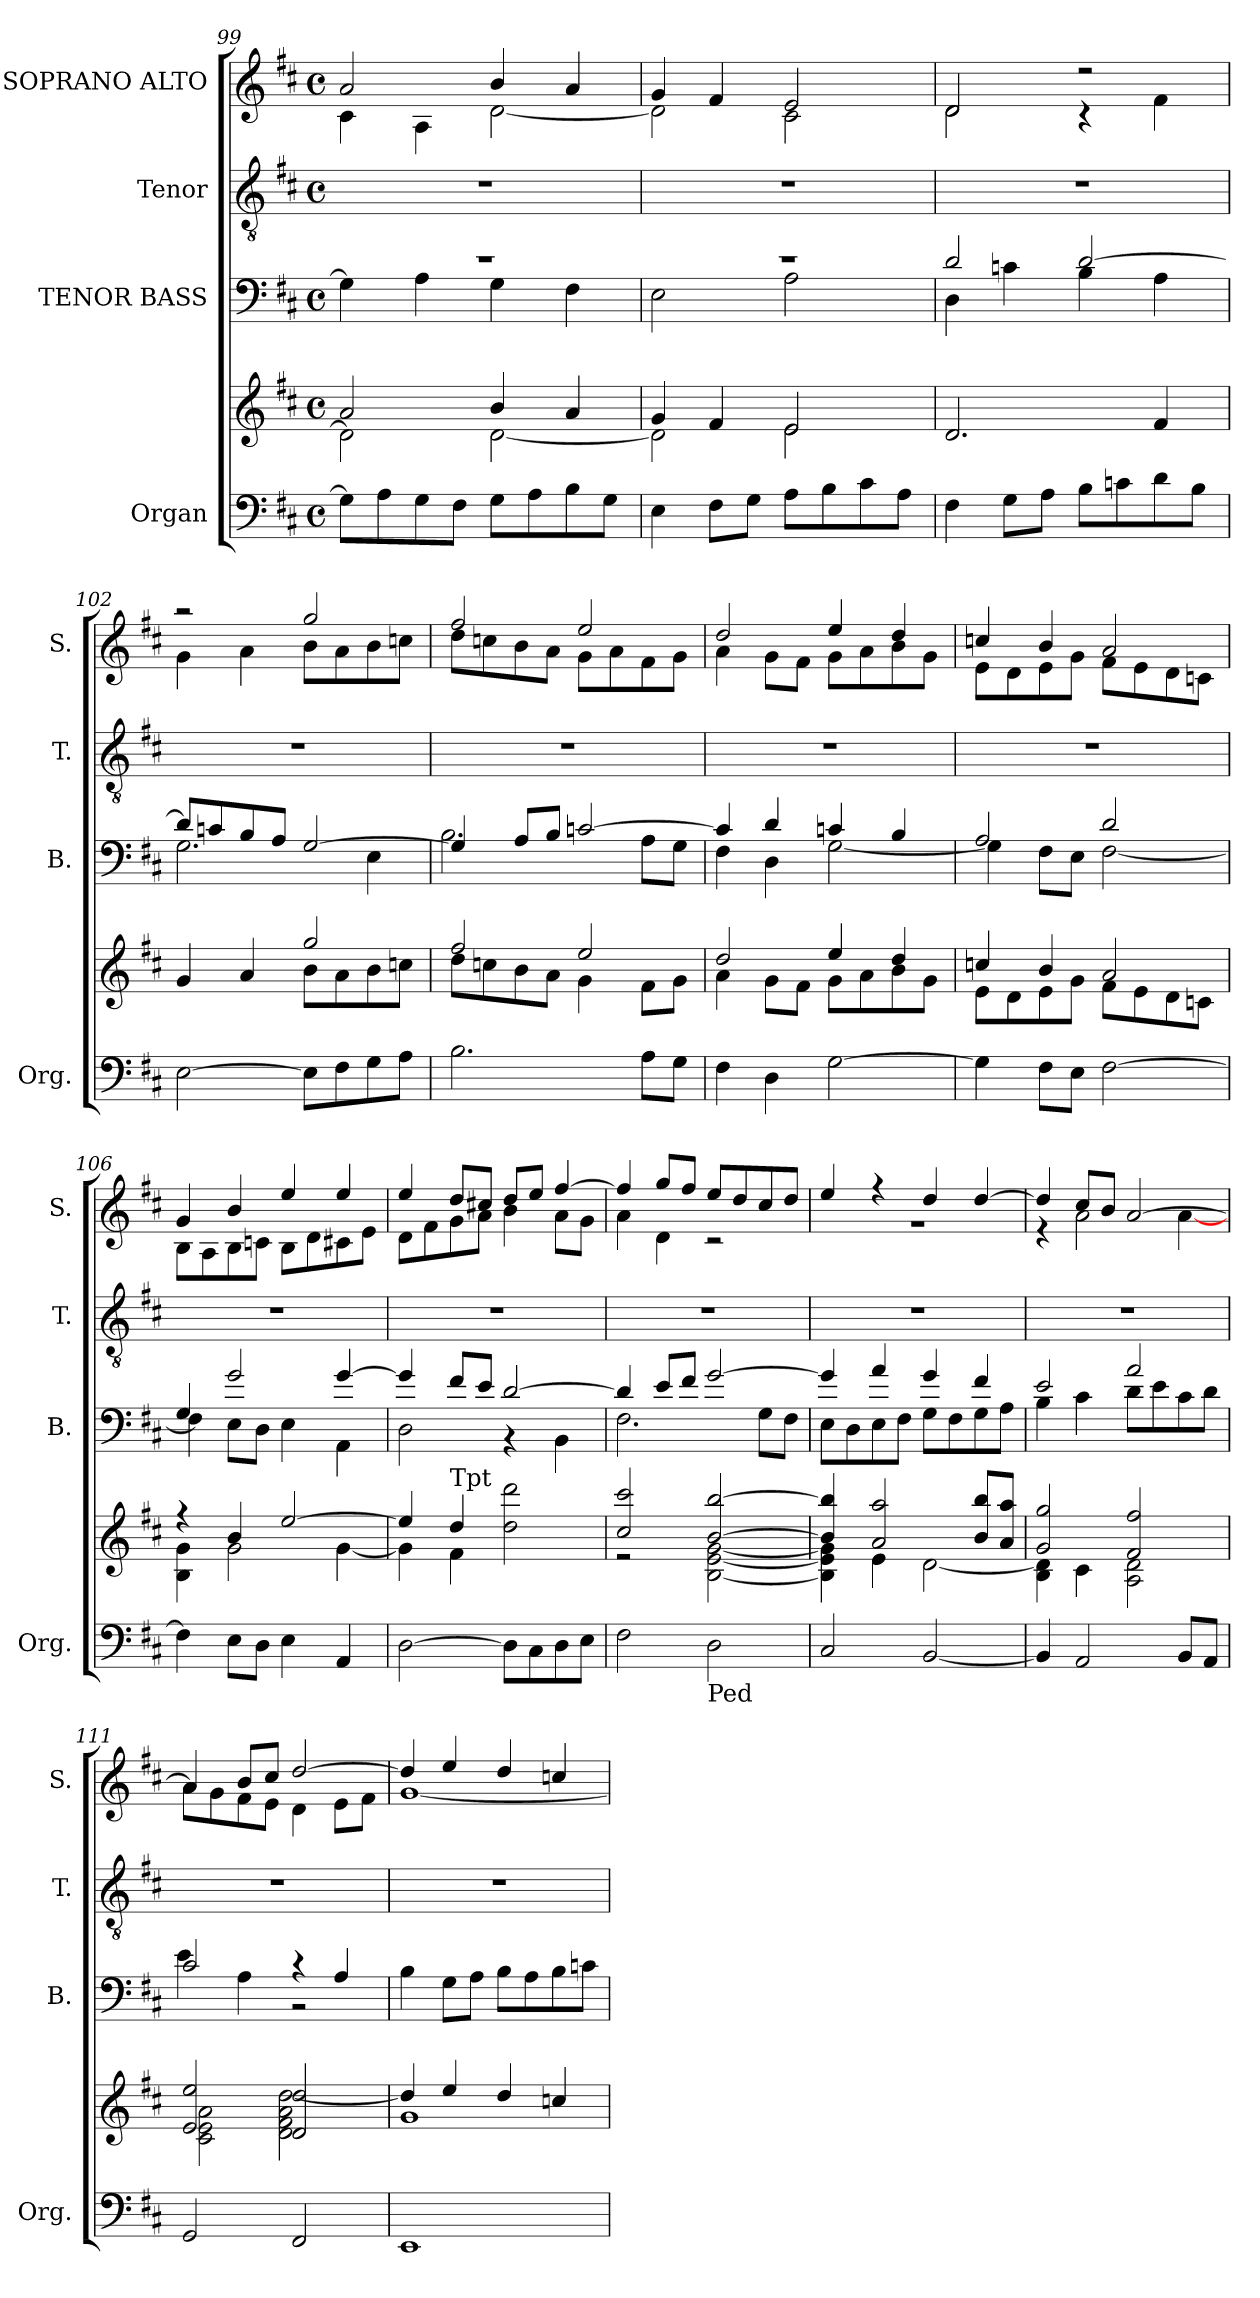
**kern	**kern	**kern	**kern	**kern
*part4	*part4	*part3	*part2	*part1
*staff5	*staff4	*staff3	*staff2	*staff1
*I"Organ	*	*I"TENOR BASS	*I"Tenor	*I"SOPRANO ALTO
*I'Org.	*	*I'B.	*I'T.	*I'S.
!!LO:LB:g=z
*clefF4	*clefG2	*clefF4	*clefGv2	*clefG2
*	*	*	*ITrd7c12	*
*k[f#c#]	*k[f#c#]	*k[f#c#]	*k[f#c#]	*k[f#c#]
*D:	*D:	*D:	*D:	*D:
*M4/4	*M4/4	*M4/4	*M4/4	*M4/4
*met(c)	*met(c)	*met(c)	*met(c)	*met(c)
=99	=99	=99	=99	=99
*	*^	*^	*	*^
8Gi\L]	2ai/	2di\]	1r	4Gi\]	1r	2ai/	4c#i\
8Ai\	.	.	.	.	.	.	.
8Gi\	.	.	.	4Ai\	.	.	4Ai\
8F#i\J	.	.	.	.	.	.	.
8Gi\L	4bi/	[2di\	.	4Gi\	.	4bi/	[2di\
8Ai\	.	.	.	.	.	.	.
8Bi\	4ai/	.	.	4F#i\	.	4ai/	.
8Gi\J	.	.	.	.	.	.	.
=100	=100	=100	=100	=100	=100	=100	=100
4Ei\	4gi/	2di\]	1r	2Ei\	1r	4gi/	2di\]
8F#i\L	4f#i/	.	.	.	.	4f#i/	.
8Gi\J	.	.	.	.	.	.	.
8Ai\L	2ei/	2ei\	.	2Ai\	.	2ei/	2c#i\
8Bi\	.	.	.	.	.	.	.
8c#i\	.	.	.	.	.	.	.
8Ai\J	.	.	.	.	.	.	.
*	*v	*v	*	*	*	*	*
=101	=101	=101	=101	=101	=101	=101
4F#i\	2.di/	2di/	4Di\	1r	2di/	2di\
8Gi\L	.	.	4cni\	.	.	.
8Ai\J	.	.	.	.	.	.
8Bi\L	.	[2di/	4Bi\	.	2r	4r
8cni\	.	.	.	.	.	.
8di\	4f#i/	.	4Ai\	.	.	4f#i\
8Bi\J	.	.	.	.	.	.
=102	=102	=102	=102	=102	=102	=102
*	*^	*	*	*	*	*
[2Ei\	4gi/	2ryy	8di/L]	2.Gi\	1r	2r	4gi\
.	.	.	8cni/	.	.	.	.
.	4ai/	.	8Bi/	.	.	.	4ai\
.	.	.	8Ai/J	.	.	.	.
8Ei\L]	2ggi/	8bi\L	[2Gi/	.	.	2ggi/	8bi\L
8F#i\	.	8ai\	.	.	.	.	8ai\
8Gi\	.	8bi\	.	4Ei\	.	.	8bi\
8Ai\J	.	8ccni\J	.	.	.	.	8ccni\J
=103	=103	=103	=103	=103	=103	=103	=103
2.Bi\	2ff#i/	8ddi\L	4Gi/]	2.Bi\	1r	2ff#i/	8ddi\L
.	.	8ccni\	.	.	.	.	8ccni\
.	.	8bi\	8Ai/L	.	.	.	8bi\
.	.	8ai\J	8Bi/J	.	.	.	8ai\J
.	2eei/	4gi\	[2cni/	.	.	2eei/	8gi\L
.	.	.	.	.	.	.	8ai\
8Ai\L	.	8f#i\L	.	8Ai\L	.	.	8f#i\
8Gi\J	.	8gi\J	.	8Gi\J	.	.	8gi\J
!!LO:LB:g=z	!!
=104	=104	=104	=104	=104	=104	=104	=104
4F#i\	2ddi/	4ai\	4ci/]	4F#i\	1r	2ddi/	4ai\
4Di\	.	8gi\L	4di/	4Di\	.	.	8gi\L
.	.	8f#i\J	.	.	.	.	8f#i\J
[2Gi\	4eei/	8gi\L	4cni/	[2Gi\	.	4eei/	8gi\L
.	.	8ai\	.	.	.	.	8ai\
.	4ddi/	8bi\	4Bi/	.	.	4ddi/	8bi\
.	.	8gi\J	.	.	.	.	8gi\J
=105	=105	=105	=105	=105	=105	=105	=105
4Gi\]	4ccni/	8ei\L	2Ai/	4Gi\]	1r	4ccni/	8ei\L
.	.	8di\	.	.	.	.	8di\
8F#i\L	4bi/	8ei\	.	8F#i\L	.	4bi/	8ei\
8Ei\J	.	8gi\J	.	8Ei\J	.	.	8gi\J
[2F#i\	2ai/	8f#i\L	2di/	[2F#i\	.	2ai/	8f#i\L
.	.	8ei\	.	.	.	.	8ei\
.	.	8di\	.	.	.	.	8di\
.	.	8cni\J	.	.	.	.	8cni\J
=106	=106	=106	=106	=106	=106	=106	=106
4F#i\]	4r	4Bi\ 4gi	4Gi/	4F#i\]	1r	4gi/	8Bi\L
.	.	.	.	.	.	.	8Ai\
8Ei\L	4bi/	2gi\	2gi/	8Ei\L	.	4bi/	8Bi\
8Di\J	.	.	.	8Di\J	.	.	8cni\J
4Ei\	[2eei/	.	.	4Ei\	.	4eei/	8Bi\L
.	.	.	.	.	.	.	8di\
4AAi/	.	[4gi\	[4gi/	4AAi\	.	4eei/	8c#Xi\
.	.	.	.	.	.	.	8ei\J
=107	=107	=107	=107	=107	=107	=107	=107
[2Di\	4eei/]	4gi\]	4gi/]	2Di\	1r	4eei/	8di\L
.	.	.	.	.	.	.	8f#i\
!	!LO:TX:a:t=Tpt	!	!	!	!	!	!
.	4ddi/	4f#i\	8f#i/L	.	.	8ddi/L	8gi\
.	.	.	8ei/J	.	.	8cc#Xi/J	8ai\J
8Di\L]	2ddi\ 2dddi	2ryy	[2di/	4r	.	8ddi/L	4bi\
8C#i\	.	.	.	.	.	8eei/J	.
8Di\	.	.	.	4BBi\	.	[4ff#i/	8ai\L
8Ei\J	.	.	.	.	.	.	8gi\J
=108	=108	=108	=108	=108	=108	=108	=108
2F#i\	2cc#i/ 2ccc#i	2r	4di/]	2.F#i\	1r	4ff#i/]	4ai\
.	.	.	8ei/L	.	.	8ggi/L	4di\
.	.	.	8f#i/J	.	.	8ff#i/J	.
!LO:TX:b:t=Ped	!	!	!	!	!	!	!
2Di\	[2bi/ [2bbi	[2Bi\ [2ei [2gi	[2gi/	.	.	8eei/L	2r
.	.	.	.	.	.	8ddi/	.
.	.	.	.	8Gi\L	.	8cc#i/	.
.	.	.	.	8F#i\J	.	8ddi/J	.
!!LO:PB:g=z	!!
=109	=109	=109	=109	=109	=109	=109	=109
2C#i/	4bi/] 4bbi]	4Bi\] 4ei] 4gi]	4gi/]	8Ei\L	1r	4eei/	1r
.	.	.	.	8Di\	.	.	.
.	2ai/ 2aai	4ei\	4ai/	8Ei\	.	4r	.
.	.	.	.	8F#i\J	.	.	.
[2BBi/	.	[2di\	4gi/	8Gi\L	.	4ddi/	.
.	.	.	.	8F#i\	.	.	.
.	8bi/ 8bbiL	.	4f#i/	8Gi\	.	[4ddi/	.
.	8ai/ 8aaiJ	.	.	8Ai\J	.	.	.
=110	=110	=110	=110	=110	=110	=110	=110
4BBi/]	2gi/ 2ggi	4Bi\ 4di]	2ei/	4Bi\	1r	4ddi/]	4r
2AAi/	.	4c#i\	.	4c#i\	.	8cc#i/L	2ai\
.	.	.	.	.	.	8bi/J	.
.	2f#i/ 2ff#i	2Ai\ 2di	2ai/	8di\L	.	[2ai/	.
.	.	.	.	8ei\	.	.	.
8BBi/L	.	.	.	8c#i\	.	.	[4ai\
8AAi/J	.	.	.	8di\J	.	.	.
=111	=111	=111	=111	=111	=111	=111	=111
2GGi/	2ei/ 2eei	2c#i\ 2ei 2ai	2c#i/	4ei\	1r	4ai/]	8ai\L
.	.	.	.	.	.	.	8gi\
.	.	.	.	4Ai\	.	8bi/L	8f#i\
.	.	.	.	.	.	8cc#i/J	8ei\J
2FF#i/	2di/ 2ddi	2di\ 2f#i 2ai [2ddi	4r	2r	.	[2ddi/	4di\
.	.	.	4Ai/	.	.	.	8ei\L
.	.	.	.	.	.	.	8f#i\J
*	*	*	*v	*v	*	*	*
=112	=112	=112	=112	=112	=112	=112
1EEi	4ddi/]	1gi	4Bi\	1r	4ddi/]	[1gi
.	4eei/	.	8Gi\L	.	4eei/	.
.	.	.	8Ai\J	.	.	.
.	4ddi/	.	8Bi\L	.	4ddi/	.
.	.	.	8Ai\	.	.	.
.	4ccni/	.	8Bi\	.	4ccni/	.
.	.	.	8cni\J	.	.	.
*	*v	*v	*	*	*v	*v
=	=	=	=	=
*-	*-	*-	*-	*-
